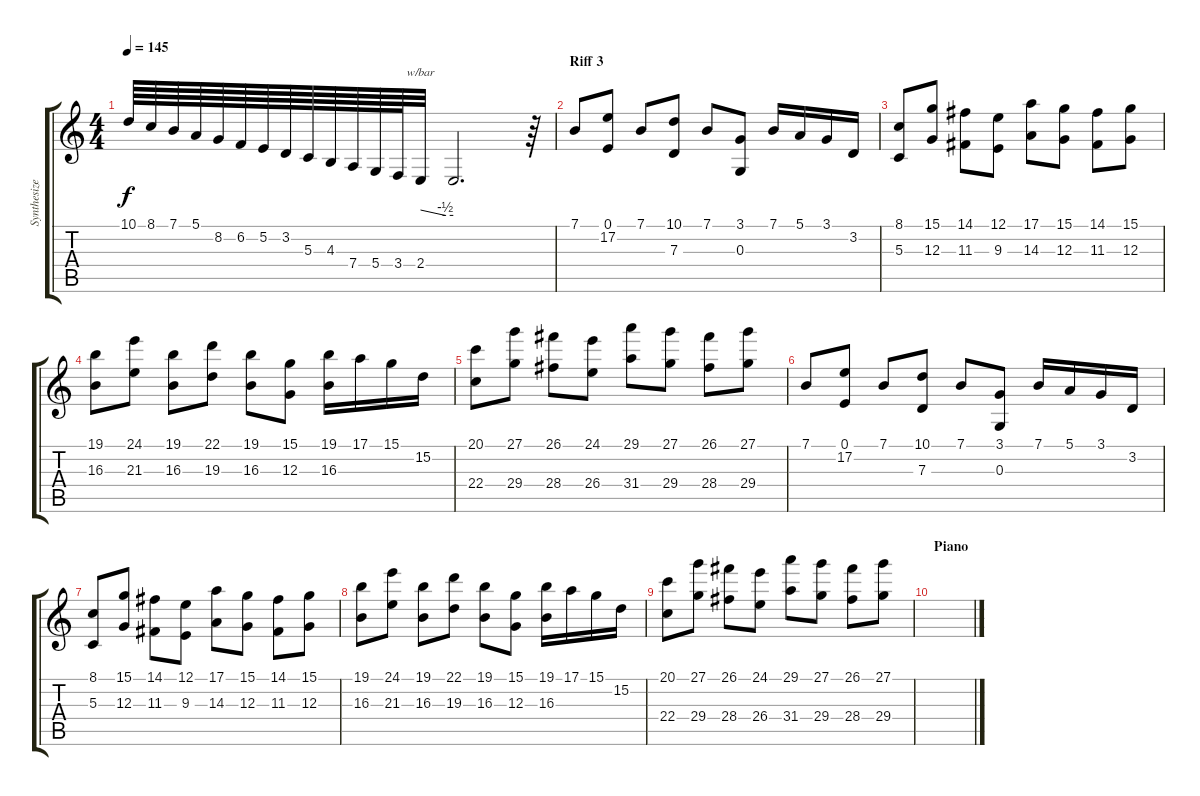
\track ("Synthesizer" "Synthesize") {instrument lead6voice}
\staff {score tabs}
\tuning (E4 B3 G3 D3 A2 E2) {hide}
\ts (4 4)
\tempo 145
\clef g2
\ks c
10.1.64{dy f} 8.1.64 7.1.64 5.1.64 8.2.64 6.2.64 5.2.64 3.2.64 5.3.64 4.3.64 7.4.64 5.4.64 3.4.64 2.4.32{tbe (custom default 0 0 45 -2 60 -2)} 2.4{t}.2{d} r.64 |
\section ("" "Riff 3")
7.1.8 (0.1 17.2).8 7.1.8 (10.1 7.3).8 7.1.8 (3.1 0.3).8 7.1.16 5.1.16 3.1.16 3.2.16 |
(8.1 5.3).8 (15.1 12.3).8 (14.1 11.3).8 (12.1 9.3).8 (17.1 14.3).8 (15.1 12.3).8 (14.1 11.3).8 (15.1 12.3).8 |
(19.1 16.3).8 (24.1 21.3).8 (19.1 16.3).8 (22.1 19.3).8 (19.1 16.3).8 (15.1 12.3).8 (19.1 16.3).16 17.1.16 15.1.16 15.2.16 |
(20.1 22.4).8 (27.1 29.4).8 (26.1 28.4).8 (24.1 26.4).8 (29.1 31.4).8 (27.1 29.4).8 (26.1 28.4).8 (27.1 29.4).8 |
7.1.8 (0.1 17.2).8 7.1.8 (10.1 7.3).8 7.1.8 (3.1 0.3).8 7.1.16 5.1.16 3.1.16 3.2.16 |
(8.1 5.3).8 (15.1 12.3).8 (14.1 11.3).8 (12.1 9.3).8 (17.1 14.3).8 (15.1 12.3).8 (14.1 11.3).8 (15.1 12.3).8 |
(19.1 16.3).8 (24.1 21.3).8 (19.1 16.3).8 (22.1 19.3).8 (19.1 16.3).8 (15.1 12.3).8 (19.1 16.3).16 17.1.16 15.1.16 15.2.16 |
(20.1 22.4).8 (27.1 29.4).8 (26.1 28.4).8 (24.1 26.4).8 (29.1 31.4).8 (27.1 29.4).8 (26.1 28.4).8 (27.1 29.4).8 |
\section ("" "Piano")
